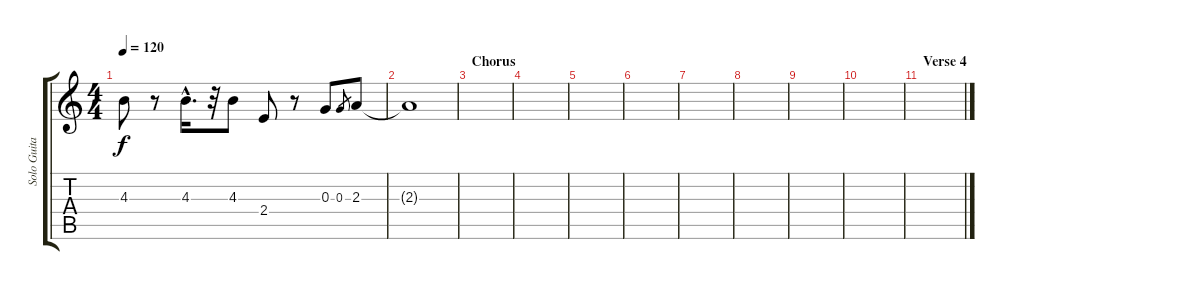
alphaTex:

\track ("Solo Guitar" "Solo Guita") {instrument distortionguitar}
\staff {score tabs}
\tuning (E4 B3 G3 D3 A2 E2) {hide}
\ts (4 4)
\tempo 120
\clef g2
\ks c
4.3.8{dy f} r.8 4.3{hac}.16{d} r.32 4.3.8 2.4.8 r.8 0.3.8 0.3.8{gr} 2.3.8 |
2.3{t}.1 |
\section ("" "Chorus")
|
|
|
|
|
|
|
|
\section ("" "Verse 4")
